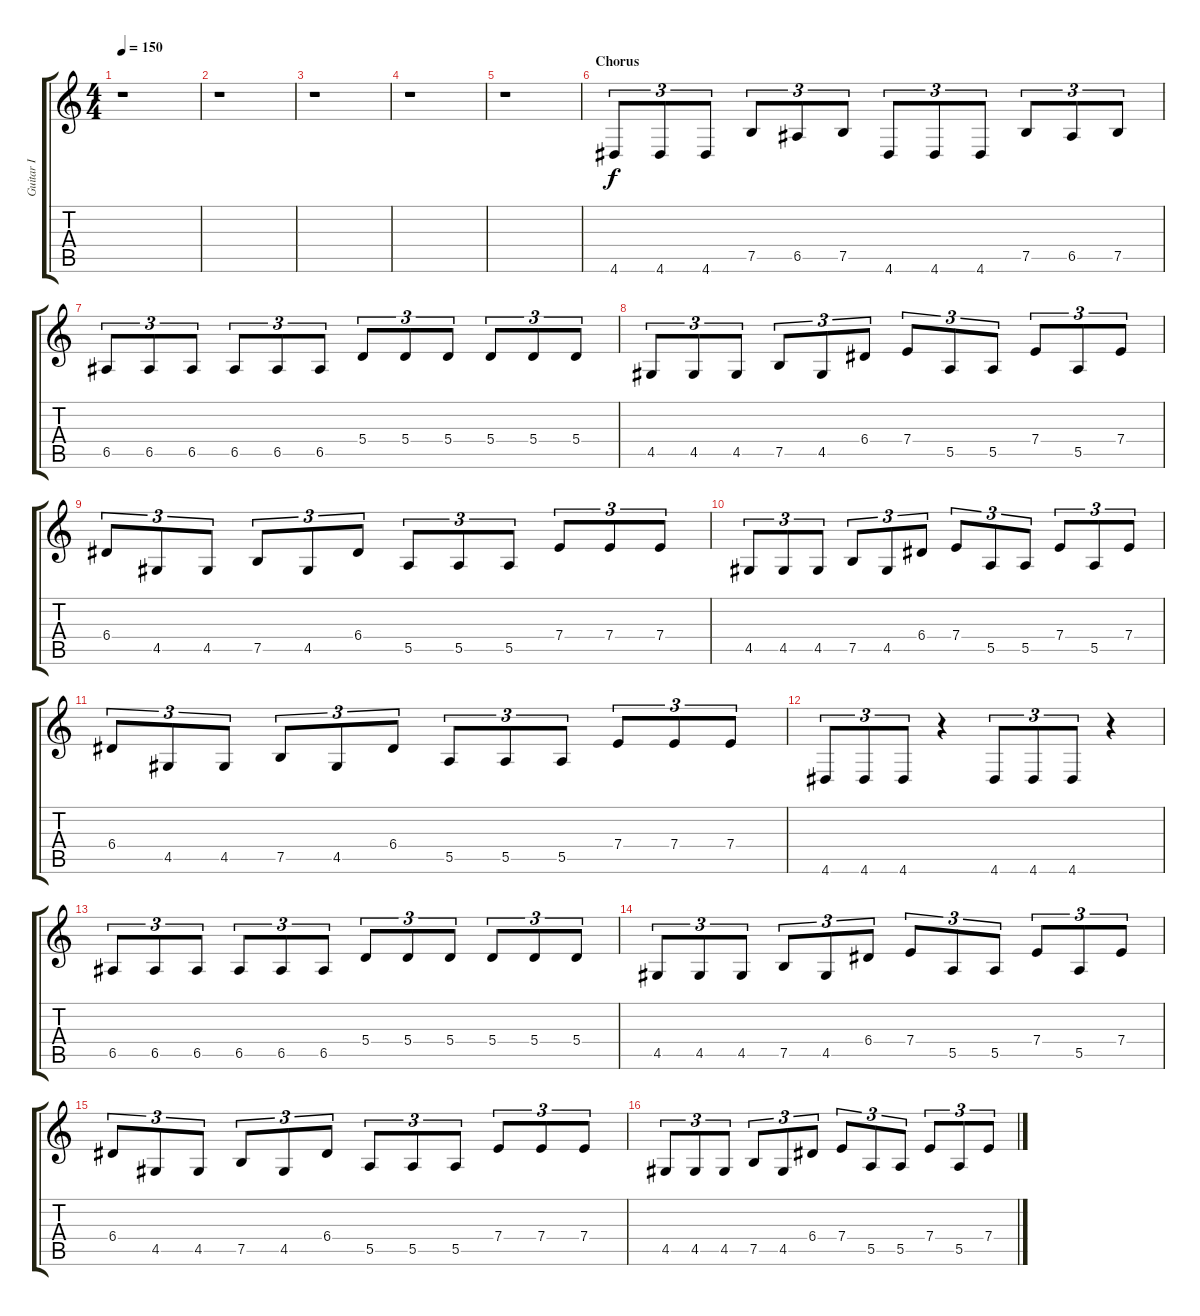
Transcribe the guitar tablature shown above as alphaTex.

\track ("Guitar I" "Guitar I") {instrument distortionguitar}
\staff {score tabs}
\tuning (B3 Gb3 D3 A2 E2 B1) {hide}
\ts (4 4)
\tempo 150
\clef g2
\ks c
r.1{dy f} |
r.1 |
r.1 |
r.1 |
r.1{volume 14} |
\section ("" "Chorus")
4.6.8{tu (3 2)} 4.6.8{tu (3 2)} 4.6.8{tu (3 2)} 7.5.8{tu (3 2)} 6.5.8{tu (3 2)} 7.5.8{tu (3 2)} 4.6.8{tu (3 2)} 4.6.8{tu (3 2)} 4.6.8{tu (3 2)} 7.5.8{tu (3 2)} 6.5.8{tu (3 2)} 7.5.8{tu (3 2)} |
6.5.8{tu (3 2)} 6.5.8{tu (3 2)} 6.5.8{tu (3 2)} 6.5.8{tu (3 2)} 6.5.8{tu (3 2)} 6.5.8{tu (3 2)} 5.4.8{tu (3 2)} 5.4.8{tu (3 2)} 5.4.8{tu (3 2)} 5.4.8{tu (3 2)} 5.4.8{tu (3 2)} 5.4.8{tu (3 2)} |
4.5.8{tu (3 2)} 4.5.8{tu (3 2)} 4.5.8{tu (3 2)} 7.5.8{tu (3 2)} 4.5.8{tu (3 2)} 6.4.8{tu (3 2)} 7.4.8{tu (3 2)} 5.5.8{tu (3 2)} 5.5.8{tu (3 2)} 7.4.8{tu (3 2)} 5.5.8{tu (3 2)} 7.4.8{tu (3 2)} |
6.4.8{tu (3 2)} 4.5.8{tu (3 2)} 4.5.8{tu (3 2)} 7.5.8{tu (3 2)} 4.5.8{tu (3 2)} 6.4.8{tu (3 2)} 5.5.8{tu (3 2)} 5.5.8{tu (3 2)} 5.5.8{tu (3 2)} 7.4.8{tu (3 2)} 7.4.8{tu (3 2)} 7.4.8{tu (3 2)} |
4.5.8{tu (3 2)} 4.5.8{tu (3 2)} 4.5.8{tu (3 2)} 7.5.8{tu (3 2)} 4.5.8{tu (3 2)} 6.4.8{tu (3 2)} 7.4.8{tu (3 2)} 5.5.8{tu (3 2)} 5.5.8{tu (3 2)} 7.4.8{tu (3 2)} 5.5.8{tu (3 2)} 7.4.8{tu (3 2)} |
6.4.8{tu (3 2)} 4.5.8{tu (3 2)} 4.5.8{tu (3 2)} 7.5.8{tu (3 2)} 4.5.8{tu (3 2)} 6.4.8{tu (3 2)} 5.5.8{tu (3 2)} 5.5.8{tu (3 2)} 5.5.8{tu (3 2)} 7.4.8{tu (3 2)} 7.4.8{tu (3 2)} 7.4.8{tu (3 2)} |
4.6.8{tu (3 2)} 4.6.8{tu (3 2)} 4.6.8{tu (3 2)} r.4 4.6.8{tu (3 2)} 4.6.8{tu (3 2)} 4.6.8{tu (3 2)} r.4 |
6.5.8{tu (3 2)} 6.5.8{tu (3 2)} 6.5.8{tu (3 2)} 6.5.8{tu (3 2)} 6.5.8{tu (3 2)} 6.5.8{tu (3 2)} 5.4.8{tu (3 2)} 5.4.8{tu (3 2)} 5.4.8{tu (3 2)} 5.4.8{tu (3 2)} 5.4.8{tu (3 2)} 5.4.8{tu (3 2)} |
4.5.8{tu (3 2)} 4.5.8{tu (3 2)} 4.5.8{tu (3 2)} 7.5.8{tu (3 2)} 4.5.8{tu (3 2)} 6.4.8{tu (3 2)} 7.4.8{tu (3 2)} 5.5.8{tu (3 2)} 5.5.8{tu (3 2)} 7.4.8{tu (3 2)} 5.5.8{tu (3 2)} 7.4.8{tu (3 2)} |
6.4.8{tu (3 2)} 4.5.8{tu (3 2)} 4.5.8{tu (3 2)} 7.5.8{tu (3 2)} 4.5.8{tu (3 2)} 6.4.8{tu (3 2)} 5.5.8{tu (3 2)} 5.5.8{tu (3 2)} 5.5.8{tu (3 2)} 7.4.8{tu (3 2)} 7.4.8{tu (3 2)} 7.4.8{tu (3 2)} |
4.5.8{tu (3 2)} 4.5.8{tu (3 2)} 4.5.8{tu (3 2)} 7.5.8{tu (3 2)} 4.5.8{tu (3 2)} 6.4.8{tu (3 2)} 7.4.8{tu (3 2)} 5.5.8{tu (3 2)} 5.5.8{tu (3 2)} 7.4.8{tu (3 2)} 5.5.8{tu (3 2)} 7.4.8{tu (3 2)}
